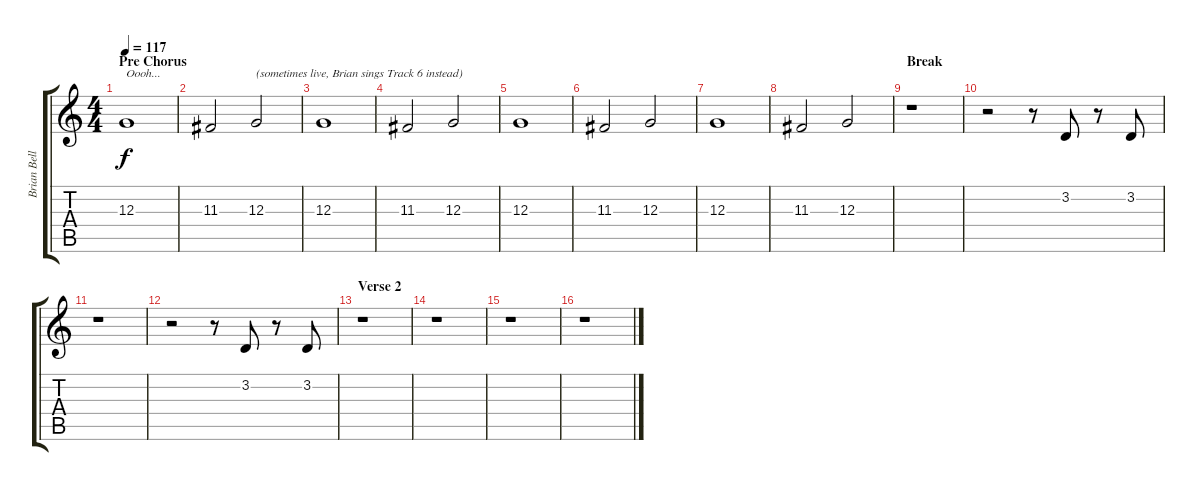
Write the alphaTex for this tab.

\track ("Brian Bell - Backup Vocals" "Brian Bell") {instrument clarinet}
\staff {score tabs}
\tuning (E4 B3 G3 D3 A2 E2) {hide}
\ts (4 4)
\section ("" "Pre Chorus")
\tempo 117
\clef g2
\ks c
12.3.1{txt "Oooh..." dy f instrument voiceoohs} |
11.3.2 12.3.2{txt "(sometimes live, Brian sings Track 6 instead)"} |
12.3.1 |
11.3.2 12.3.2 |
12.3.1 |
11.3.2 12.3.2 |
12.3.1 |
11.3.2 12.3.2 |
\section ("" "Break")
r.1 |
r.2 r.8 3.2.8{instrument clarinet} r.8 3.2.8 |
r.1 |
r.2 r.8 3.2.8 r.8 3.2.8 |
\section ("" "Verse 2")
r.1 |
r.1 |
r.1 |
r.1
